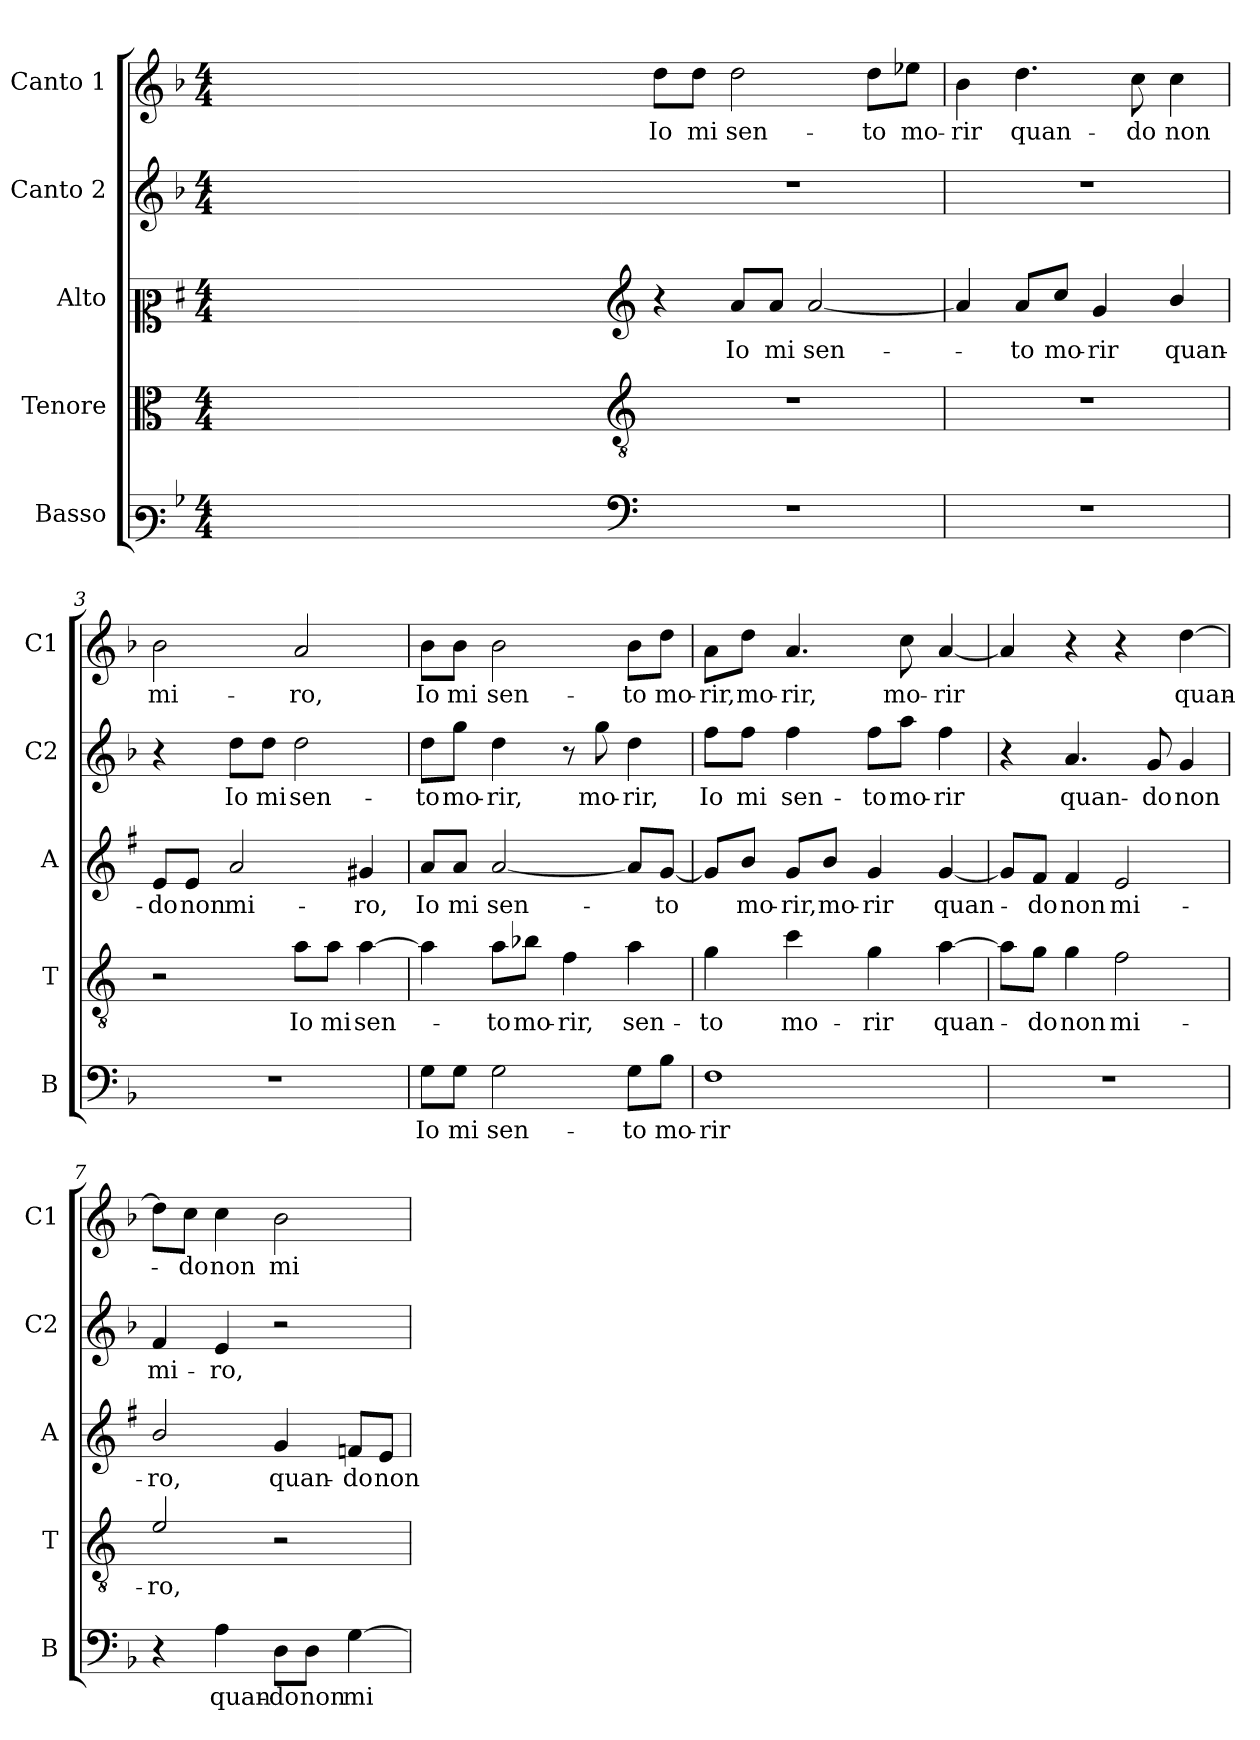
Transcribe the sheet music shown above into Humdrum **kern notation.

**kern	**text	**kern	**text	**kern	**text	**kern	**text	**kern	**text
*part5	*part5	*part4	*part4	*part3	*part3	*part2	*part2	*part1	*part1
*staff5	*staff5	*staff4	*staff4	*staff3	*staff3	*staff2	*staff2	*staff1	*staff1
*I"Basso	*	*I"Tenore	*	*I"Alto	*	*I"Canto 2	*	*I"Canto 1	*
*I'B	*	*I'T	*	*I'A	*	*I'C2	*	*I'C1	*
*clefF3	*	*clefC3	*	*clefC2	*	*clefG2	*	*clefG2	*
*	*	*ITrd4c7	*	*ITrd1c2	*	*	*	*	*
*k[b-]	*	*k[b-]	*	*k[b-]	*	*k[b-]	*	*k[b-]	*
*F:	*	*F:	*	*F:	*	*F:	*	*F:	*
*M4/4	*	*M4/4	*	*M4/4	*	*M4/4	*	*M4/4	*
=	=	=	=	=	=	=	=	=	=
1ryy	.	1ryy	.	1ryy	.	1ryy	.	1ryy	.
=1X-	=1X-	=1X-	=1X-	=1X-	=1X-	=1X-	=1X-	=1X-	=1X-
4ryy	.	4ryy	.	4ryy	.	4ryy	.	4ryy	.
4ryy	.	4ryy	.	4ryy	.	4ryy	.	4ryy	.
4ryy	.	4ryy	.	4ryy	.	4ryy	.	4ryy	.
4ryy	.	4ryy	.	4ryy	.	4ryy	.	4ryy	.
=1-	=1-	=1-	=1-	=1-	=1-	=1-	=1-	=1-	=1-
*clefF4	*	*clefGv2	*	*clefG2	*	*	*	*	*
!	!	!	!	!	!	!	!	!	!LO:LY:b
1r	.	1r	.	4r	.	1r	.	8dd\L	Io
!	!	!	!	!	!	!	!	!	!LO:LY:b
.	.	.	.	.	.	.	.	8dd\J	mi
!	!	!	!	!	!LO:LY:b	!	!	!	!LO:LY:b
.	.	.	.	8g/L	Io	.	.	2dd\	sen-
!	!	!	!	!	!LO:LY:b	!	!	!	!
.	.	.	.	8g/J	mi	.	.	.	.
!	!	!	!	!	!LO:LY:b	!	!	!	!
.	.	.	.	[2g/	sen-	.	.	.	.
!	!	!	!	!	!	!	!	!	!LO:LY:b
.	.	.	.	.	.	.	.	8dd\L	-to
!	!	!	!	!	!	!	!	!	!LO:LY:b
.	.	.	.	.	.	.	.	8ee-X\J	mo-
=2	=2	=2	=2	=2	=2	=2	=2	=2	=2
!	!	!	!	!	!	!	!	!	!LO:LY:b
1r	.	1r	.	4g/]	.	1r	.	4b-\	-rir
!	!	!	!	!	!LO:LY:b	!	!	!	!LO:LY:b
.	.	.	.	8g/L	-to	.	.	4.dd\	quan-
!	!	!	!	!	!LO:LY:b	!	!	!	!
.	.	.	.	8b-/J	mo-	.	.	.	.
!	!	!	!	!	!LO:LY:b	!	!	!	!
.	.	.	.	4f/	-rir	.	.	.	.
!	!	!	!	!	!	!	!	!	!LO:LY:b
.	.	.	.	.	.	.	.	8cc\	-do
!	!	!	!	!	!LO:LY:b	!	!	!	!LO:LY:b
.	.	.	.	4a/	quan-	.	.	4cc\	non
=3	=3	=3	=3	=3	=3	=3	=3	=3	=3
!	!	!	!	!	!LO:LY:b	!	!	!	!LO:LY:b
1r	.	2r	.	8d/L	-do	4r	.	2b-\	mi-
!	!	!	!	!	!LO:LY:b	!	!	!	!
.	.	.	.	8d/J	non	.	.	.	.
!	!	!	!	!	!LO:LY:b	!	!LO:LY:b	!	!
.	.	.	.	2g/	mi-	8dd\L	Io	.	.
!	!	!	!	!	!	!	!LO:LY:b	!	!
.	.	.	.	.	.	8dd\J	mi	.	.
!	!	!	!LO:LY:b	!	!	!	!LO:LY:b	!	!LO:LY:b
.	.	8d\L	Io	.	.	2dd\	sen-	2a/	-ro,
!	!	!	!LO:LY:b	!	!	!	!	!	!
.	.	8d\J	mi	.	.	.	.	.	.
!	!	!	!LO:LY:b	!	!LO:LY:b	!	!	!	!
.	.	[4d\	sen-	4f#X/	-ro,	.	.	.	.
!!LO:LB:g=z
=4	=4	=4	=4	=4	=4	=4	=4	=4	=4
!	!LO:LY:b	!	!	!	!LO:LY:b	!	!LO:LY:b	!	!LO:LY:b
8G\L	Io	4d\]	.	8g/L	Io	8dd\L	-to	8b-\L	Io
!	!LO:LY:b	!	!	!	!LO:LY:b	!	!LO:LY:b	!	!LO:LY:b
8G\J	mi	.	.	8g/J	mi	8gg\J	mo-	8b-\J	mi
!	!LO:LY:b	!	!LO:LY:b	!	!LO:LY:b	!	!LO:LY:b	!	!LO:LY:b
2G\	sen-	8d\L	-to	[2g/	sen-	4dd\	-rir,	2b-\	sen-
!	!	!	!LO:LY:b	!	!	!	!	!	!
.	.	8e-X\J	mo-	.	.	.	.	.	.
!	!	!	!LO:LY:b	!	!	!	!	!	!
.	.	4B-\	-rir,	.	.	8r	.	.	.
!	!	!	!	!	!	!	!LO:LY:b	!	!
.	.	.	.	.	.	8gg\	mo-	.	.
!	!LO:LY:b	!	!LO:LY:b	!	!	!	!LO:LY:b	!	!LO:LY:b
8G\L	-to	4d\	sen-	8g/L]	.	4dd\	-rir,	8b-\L	-to
!	!LO:LY:b	!	!	!	!LO:LY:b	!	!	!	!LO:LY:b
8B-\J	mo-	.	.	[8f/J	-to	.	.	8dd\J	mo-
=5	=5	=5	=5	=5	=5	=5	=5	=5	=5
!	!LO:LY:b	!	!LO:LY:b	!	!	!	!LO:LY:b	!	!LO:LY:b
1F	-rir	4c\	-to	8f/L]	.	8ff\L	Io	8a\L	-rir,
!	!	!	!	!	!LO:LY:b	!	!LO:LY:b	!	!LO:LY:b
.	.	.	.	8a/J	mo-	8ff\J	mi	8dd\J	mo-
!	!	!	!LO:LY:b	!	!LO:LY:b	!	!LO:LY:b	!	!LO:LY:b
.	.	4f\	mo-	8f/L	-rir,	4ff\	sen-	4.a/	-rir,
!	!	!	!	!	!LO:LY:b	!	!	!	!
.	.	.	.	8a/J	mo-	.	.	.	.
!	!	!	!LO:LY:b	!	!LO:LY:b	!	!LO:LY:b	!	!
.	.	4c\	-rir	4f/	-rir	8ff\L	-to	.	.
!	!	!	!	!	!	!	!LO:LY:b	!	!LO:LY:b
.	.	.	.	.	.	8aa\J	mo-	8cc\	mo-
!	!	!	!LO:LY:b	!	!LO:LY:b	!	!LO:LY:b	!	!LO:LY:b
.	.	[4d\	quan-	[4f/	quan-	4ff\	-rir	[4a/	-rir
=6	=6	=6	=6	=6	=6	=6	=6	=6	=6
1r	.	8d\L]	.	8f/L]	.	4r	.	4a/]	.
!	!	!	!LO:LY:b	!	!LO:LY:b	!	!	!	!
.	.	8c\J	-do	8e/J	-do	.	.	.	.
!	!	!	!LO:LY:b	!	!LO:LY:b	!	!LO:LY:b	!	!
.	.	4c\	non	4e/	non	4.a/	quan-	4r	.
!	!	!	!LO:LY:b	!	!LO:LY:b	!	!	!	!
.	.	2B-\	mi-	2d/	mi-	.	.	4r	.
!	!	!	!	!	!	!	!LO:LY:b	!	!
.	.	.	.	.	.	8g/	-do	.	.
!	!	!	!	!	!	!	!LO:LY:b	!	!LO:LY:b
.	.	.	.	.	.	4g/	non	[4dd\	quan-
=7	=7	=7	=7	=7	=7	=7	=7	=7	=7
!	!	!	!LO:LY:b	!	!LO:LY:b	!	!LO:LY:b	!	!
4r	.	2A/	-ro,	2a/	-ro,	4f/	mi-	8dd\L]	.
!	!	!	!	!	!	!	!	!	!LO:LY:b
.	.	.	.	.	.	.	.	8cc\J	-do
!	!LO:LY:b	!	!	!	!	!	!LO:LY:b	!	!LO:LY:b
4A\	quan-	.	.	.	.	4e/	-ro,	4cc\	non
!	!LO:LY:b	!	!	!	!LO:LY:b	!	!	!	!LO:LY:b
8D\L	-do	2r	.	4f/	quan-	2r	.	2b-\	mi-
!	!LO:LY:b	!	!	!	!	!	!	!	!
8D\J	non	.	.	.	.	.	.	.	.
!	!LO:LY:b	!	!	!	!LO:LY:b	!	!	!	!
[4G\	mi-	.	.	8e-X/L	-do	.	.	.	.
!	!	!	!	!	!LO:LY:b	!	!	!	!
.	.	.	.	8d/J	non	.	.	.	.
=	=	=	=	=	=	=	=	=	=
*-	*-	*-	*-	*-	*-	*-	*-	*-	*-
